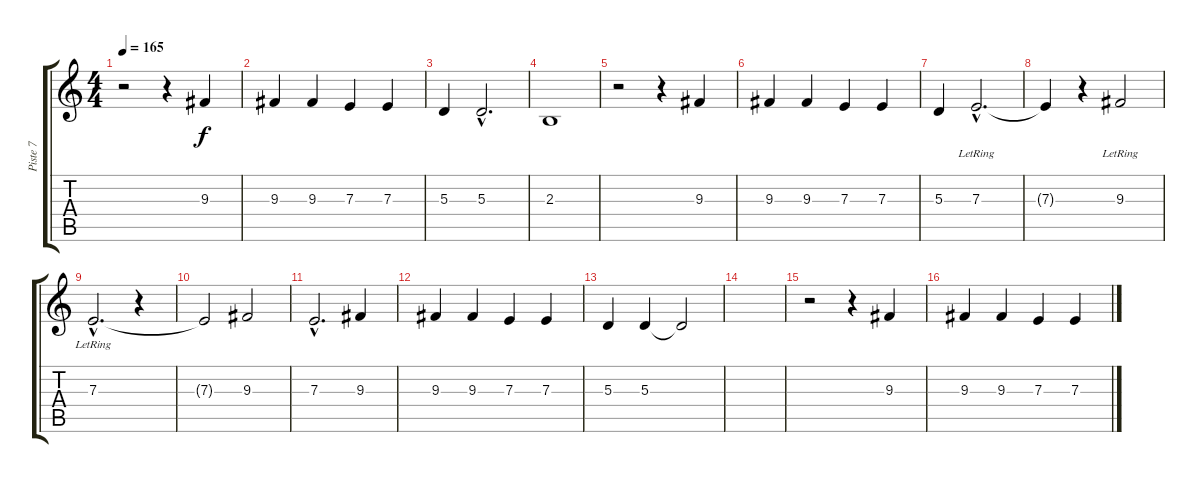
\track ("Piste 7" "Piste 7") {instrument stringensemble1}
\staff {score tabs}
\tuning (E4 D4 A3 D3 A2 D2) {hide}
\ts (4 4)
\tempo 165
\clef g2
\ks c
r.2{dy f} r.4 9.3.4 |
9.3.4 9.3.4 7.3.4 7.3.4 |
5.3.4 5.3{hac}.2{d} |
2.3.1 |
r.2 r.4 9.3.4 |
9.3.4 9.3.4 7.3.4 7.3.4 |
5.3.4 7.3{hac lr}.2{d} |
7.3{t}.4 r.4 9.3{lr}.2 |
7.3{hac lr}.2{d} r.4 |
7.3{t}.2 9.3.2 |
7.3{hac}.2{d} 9.3.4 |
9.3.4 9.3.4 7.3.4 7.3.4 |
5.3.4 5.3.4 5.3{t}.2 |
|
r.2 r.4 9.3.4 |
9.3.4 9.3.4 7.3.4 7.3.4
